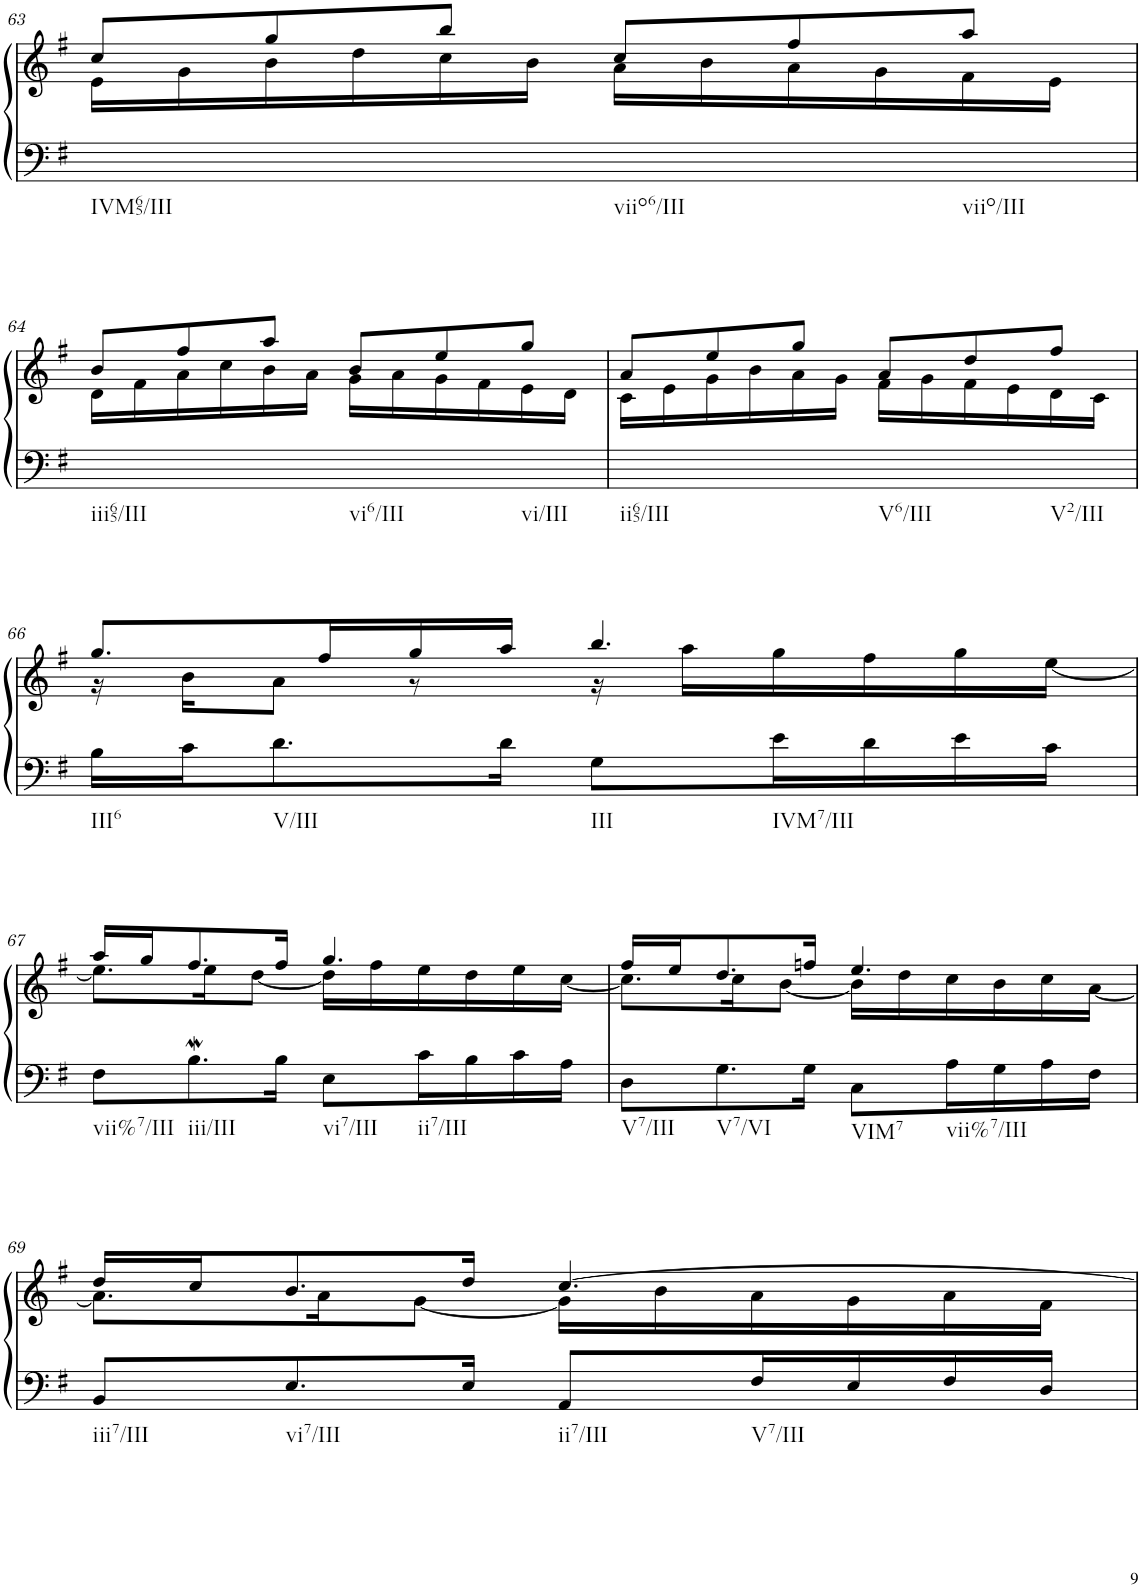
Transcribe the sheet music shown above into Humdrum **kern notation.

**kern	**kern
*part1	*part1
*staff2	*staff1
*I"unbenannt9	*
!!LO:PB:g=z
*clefF4	*clefG2
*k[f#]	*k[f#]
*M6/8	*M6/8
=63	=63
*	*^
!LO:TX:b:t=IVM65/III	!	!
!LO:TX:b:t=viio6/III	!	!
!LO:TX:b:t=viio/III	!	!
2.ryy	8cc/L	16e\LL
.	.	16g\
.	8gg/	16b\
.	.	16dd\
.	8bb/J	16cc\
.	.	16b\JJ
.	8cc/L	16a\LL
.	.	16b\
.	8ff#/	16a\
.	.	16g\
.	8aa/J	16f#\
.	.	16e\JJ
!!LO:LB:g=z	!!
=64	=64	=64
!LO:TX:b:t=iii65/III	!	!
!LO:TX:b:t=vi6/III	!	!
!LO:TX:b:t=vi/III	!	!
2.ryy	8b/L	16d\LL
.	.	16f#\
.	8ff#/	16a\
.	.	16cc\
.	8aa/J	16b\
.	.	16a\JJ
.	8b/L	16g\LL
.	.	16a\
.	8ee/	16g\
.	.	16f#\
.	8gg/J	16e\
.	.	16d\JJ
=65	=65	=65
!LO:TX:b:t=ii65/III	!	!
!LO:TX:b:t=V6/III	!	!
!LO:TX:b:t=V2/III	!	!
2.ryy	8a/L	16c\LL
.	.	16e\
.	8ee/	16g\
.	.	16b\
.	8gg/J	16a\
.	.	16g\JJ
.	8a/L	16f#\LL
.	.	16g\
.	8dd/	16f#\
.	.	16e\
.	8ff#/J	16d\
.	.	16c\JJ
!!LO:LB:g=z	!!
=66	=66	=66
!LO:TX:b:t=III6	!	!
16B\LL	8.gg/L	16r
16c\J	.	16b\KL
!LO:TX:b:t=V/III	!	!
8.d\	.	8a\J
.	16ff#/L	.
.	16gg/	8r
16d\Jk	16aa/JJ	.
!LO:TX:b:t=III	!	!
8G\L	4.bb/	16r
.	.	16aa\LL
!LO:TX:b:t=IVM7/III	!	!
16e\L	.	16gg\
16d\	.	16ff#\
16e\	.	16gg\
16c\JJ	.	[16ee\JJ
!!LO:LB:g=z	!!
=67	=67	=67
!LO:TX:b:t=vii%7/III	!	!
8F#\L	16aa/LL	8.ee\L]
.	16gg/J	.
!LO:TX:b:t=iii/III	!	!
8.BW\	8.ff#/	.
.	.	16ee\K
.	.	[8dd\J
16B\Jk	16ff#/Jk	.
!LO:TX:b:t=vi7/III	!	!
8E\L	4.gg/	16dd\LL]
.	.	16ff#\
!LO:TX:b:t=ii7/III	!	!
16c\L	.	16ee\
16B\	.	16dd\
16c\	.	16ee\
16A\JJ	.	[16cc\JJ
=68	=68	=68
!LO:TX:b:t=V7/III	!	!
8D\L	16ff#/LL	8.cc\L]
.	16ee/J	.
!LO:TX:b:t=V7/VI	!	!
8.G\	8.dd/	.
.	.	16cc\K
.	.	[8b\J
16G\Jk	16ffn/Jk	.
!LO:TX:b:t=VIM7	!	!
8C\L	4.ee/	16b\LL]
.	.	16dd\
!LO:TX:b:t=vii%7/III	!	!
16A\L	.	16cc\
16G\	.	16b\
16A\	.	16cc\
16F#\JJ	.	[16a\JJ
!!LO:LB:g=z	!!
=69	=69	=69
!LO:TX:b:t=iii7/III	!	!
8BB/L	16dd/LL	8.a\L]
.	16cc/J	.
!LO:TX:b:t=vi7/III	!	!
8.E/	8.b/	.
.	.	16a\K
.	.	[8g\J
16E/Jk	16dd/Jk	.
!LO:TX:b:t=ii7/III	!	!
8AA/L	[4.cc/	16g\LL]
.	.	16b\
!LO:TX:b:t=V7/III	!	!
16F#/L	.	16a\
16E/	.	16g\
16F#/	.	16a\
16D/JJ	.	16f#\JJ
*	*v	*v
=	=
*-	*-
